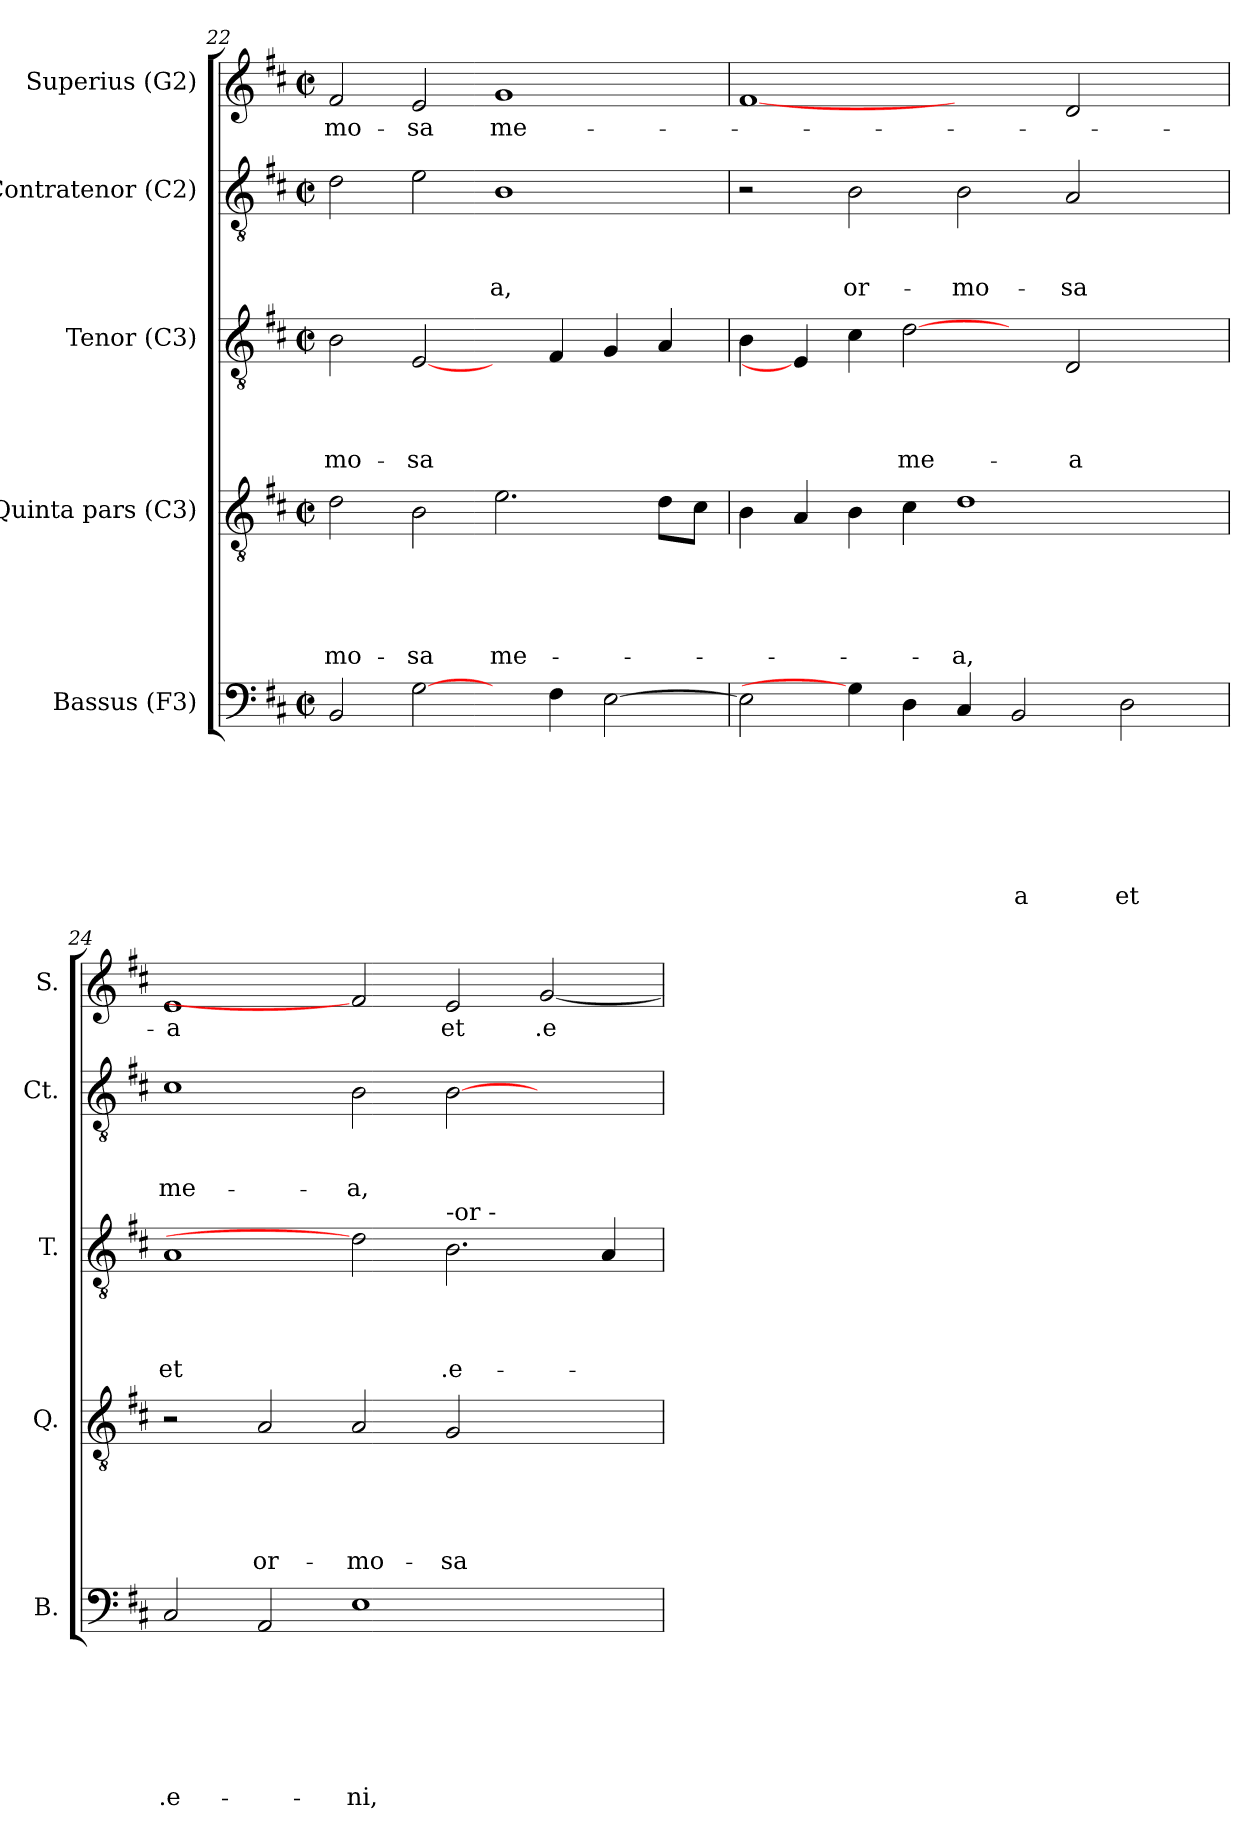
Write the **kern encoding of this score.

**kern	**text	**text	**text	**text	**text	**text	**text	**kern	**text	**text	**text	**text	**text	**kern	**text	**text	**text	**text	**kern	**text	**text	**text	**kern	**text
*part5	*part5	*part5	*part5	*part5	*part5	*part5	*part5	*part4	*part4	*part4	*part4	*part4	*part4	*part3	*part3	*part3	*part3	*part3	*part2	*part2	*part2	*part2	*part1	*part1
*staff5	*staff5	*staff5	*staff5	*staff5	*staff5	*staff5	*staff5	*staff4	*staff4	*staff4	*staff4	*staff4	*staff4	*staff3	*staff3	*staff3	*staff3	*staff3	*staff2	*staff2	*staff2	*staff2	*staff1	*staff1
*I"Bassus (F3)	*	*	*	*	*	*	*	*I"Quinta pars (C3)	*	*	*	*	*	*I"Tenor (C3)	*	*	*	*	*I"Contratenor (C2)	*	*	*	*I"Superius (G2)	*
*I'B.	*	*	*	*	*	*	*	*I'Q.	*	*	*	*	*	*I'T.	*	*	*	*	*I'Ct.	*	*	*	*I'S.	*
!!LO:LB:g=z
*clefF4	*	*	*	*	*	*	*	*clefGv2	*	*	*	*	*	*clefGv2	*	*	*	*	*clefGv2	*	*	*	*clefG2	*
*k[f#c#]	*	*	*	*	*	*	*	*k[f#c#]	*	*	*	*	*	*k[f#c#]	*	*	*	*	*k[f#c#]	*	*	*	*k[f#c#]	*
*D:	*	*	*	*	*	*	*	*D:	*	*	*	*	*	*D:	*	*	*	*	*D:	*	*	*	*D:	*
*M2/2	*	*	*	*	*	*	*	*M2/2	*	*	*	*	*	*M2/2	*	*	*	*	*M2/2	*	*	*	*M2/2	*
*met(c|)	*	*	*	*	*	*	*	*met(c|)	*	*	*	*	*	*met(c|)	*	*	*	*	*met(c|)	*	*	*	*met(c|)	*
=22	=22	=22	=22	=22	=22	=22	=22	=22	=22	=22	=22	=22	=22	=22	=22	=22	=22	=22	=22	=22	=22	=22	=22	=22
!	!	!	!	!	!	!	!	!	!	!	!	!	!LO:LY:b	!	!	!	!	!LO:LY:b	!	!	!	!	!	!LO:LY:b
2BB/	.	.	.	.	.	.	.	2d\	.	.	.	.	-mo-	2B\	.	.	.	-mo-	2d\	.	.	.	2f#/	-mo-
!	!	!	!	!	!	!	!	!	!	!	!	!	!LO:LY:b	!	!	!	!	!LO:LY:b	!	!	!	!	!	!LO:LY:b
[2G\	.	.	.	.	.	.	.	2B\	.	.	.	.	-sa	[2E/	.	.	.	-sa	2e\	.	.	.	2e/	-sa
!	!	!	!	!	!	!	!	!	!	!	!	!	!LO:LY:b	!	!	!	!	!	!	!	!	!LO:LY:b	!	!LO:LY:b
4ryy	.	.	.	.	.	.	.	2.e\	.	.	.	.	me-	4ryy	.	.	.	.	1B	.	.	-a,	1g	me-
4F#\	.	.	.	.	.	.	.	.	.	.	.	.	.	4F#/	.	.	.	.	.	.	.	.	.	.
[>2E\	.	.	.	.	.	.	.	.	.	.	.	.	.	4G/	.	.	.	.	.	.	.	.	.	.
.	.	.	.	.	.	.	.	8d\L	.	.	.	.	.	4A/	.	.	.	.	.	.	.	.	.	.
.	.	.	.	.	.	.	.	8c#\J	.	.	.	.	.	.	.	.	.	.	.	.	.	.	.	.
=23	=23	=23	=23	=23	=23	=23	=23	=23	=23	=23	=23	=23	=23	=23	=23	=23	=23	=23	=23	=23	=23	=23	=23	=23
2E\]	.	.	.	.	.	.	.	4B\	.	.	.	.	.	4B\	.	.	.	.	2r	.	.	.	[1f#	.
.	.	.	.	.	.	.	.	4A/	.	.	.	.	.	4E/]	.	.	.	.	.	.	.	.	.	.
!	!	!	!	!	!	!	!	!	!	!	!	!	!	!	!	!	!	!	!	!	!	!LO:LY:b	!	!
4G\]	.	.	.	.	.	.	.	4B\	.	.	.	.	.	4c#\	.	.	.	.	2B\	.	.	or-	.	.
!	!	!	!	!	!	!	!	!	!	!	!	!	!	!	!	!	!	!LO:LY:b	!	!	!	!	!	!
4D\	.	.	.	.	.	.	.	4c#\	.	.	.	.	.	[2d	.	.	.	me-	.	.	.	.	.	.
!	!	!	!	!	!	!	!	!	!	!	!	!	!LO:LY:b	!	!	!	!	!	!	!	!	!LO:LY:b	!	!
4C#/	.	.	.	.	.	.	.	1d	.	.	.	.	-a,	.	.	.	.	.	2B\	.	.	-mo-	2ryy	.
!	!	!	!	!	!	!	!LO:LY:b	!	!	!	!	!	!	!	!	!	!	!	!	!	!	!	!	!
2BB/	.	.	.	.	.	.	-a	.	.	.	.	.	.	4ryy	.	.	.	.	.	.	.	.	.	.
!	!	!	!	!	!	!	!	!	!	!	!	!	!	!	!	!	!	!LO:LY:b	!	!	!	!LO:LY:b	!	!
.	.	.	.	.	.	.	.	.	.	.	.	.	.	2D/	.	.	.	-a	2A/	.	.	-sa	2d/	.
!	!	!	!	!	!	!	!LO:LY:b	!	!	!	!	!	!	!	!	!	!	!	!	!	!	!	!	!
2D\	.	.	.	.	.	.	et	.	.	.	.	.	.	.	.	.	.	.	.	.	.	.	.	.
.	.	.	.	.	.	.	.	4ryy	.	.	.	.	.	4ryy	.	.	.	.	4ryy	.	.	.	4ryy	.
=24	=24	=24	=24	=24	=24	=24	=24	=24	=24	=24	=24	=24	=24	=24	=24	=24	=24	=24	=24	=24	=24	=24	=24	=24
!	!	!	!	!	!	!	!LO:LY:b	!	!	!	!	!	!	!	!	!	!	!LO:LY:b	!	!	!	!LO:LY:b	!	!LO:LY:b:rj
2C#/	.	.	.	.	.	.	.e-	2r	.	.	.	.	.	1A	.	.	.	et	1c#	.	.	me-	1e	-a
!	!	!	!	!	!	!	!	!	!	!	!	!	!LO:LY:b	!	!	!	!	!	!	!	!	!	!	!
2AA/	.	.	.	.	.	.	.	2A/	.	.	.	.	or-	.	.	.	.	.	.	.	.	.	.	.
!	!	!	!	!	!	!	!LO:LY:b	!	!	!	!	!	!LO:LY:b	!	!	!	!	!	!	!	!	!LO:LY:b	!	!
1E	.	.	.	.	.	.	-ni,	2A/	.	.	.	.	-mo-	2d]	.	.	.	.	2B\	.	.	-a,	2f#]	.
!	!	!	!	!	!	!	!	!	!	!	!	!	!	!LO:TX:a:t=-or -	!	!	!	!	!	!	!	!	!	!
!	!	!	!	!	!	!	!	!	!	!	!	!	!LO:LY:b	!	!	!	!	!LO:LY:b	!	!	!	!	!	!LO:LY:b
.	.	.	.	.	.	.	.	2G/	.	.	.	.	-sa	2.B\	.	.	.	.e-	[>2B\	.	.	.	2e/	et
!	!	!	!	!	!	!	!	!	!	!	!	!	!	!	!	!	!	!	!	!	!	!	!	!LO:LY:b
2ryy	.	.	.	.	.	.	.	2ryy	.	.	.	.	.	.	.	.	.	.	2ryy	.	.	.	[>2g/	.e-
.	.	.	.	.	.	.	.	.	.	.	.	.	.	4A/	.	.	.	.	.	.	.	.	.	.
=	=	=	=	=	=	=	=	=	=	=	=	=	=	=	=	=	=	=	=	=	=	=	=	=
*-	*-	*-	*-	*-	*-	*-	*-	*-	*-	*-	*-	*-	*-	*-	*-	*-	*-	*-	*-	*-	*-	*-	*-	*-
